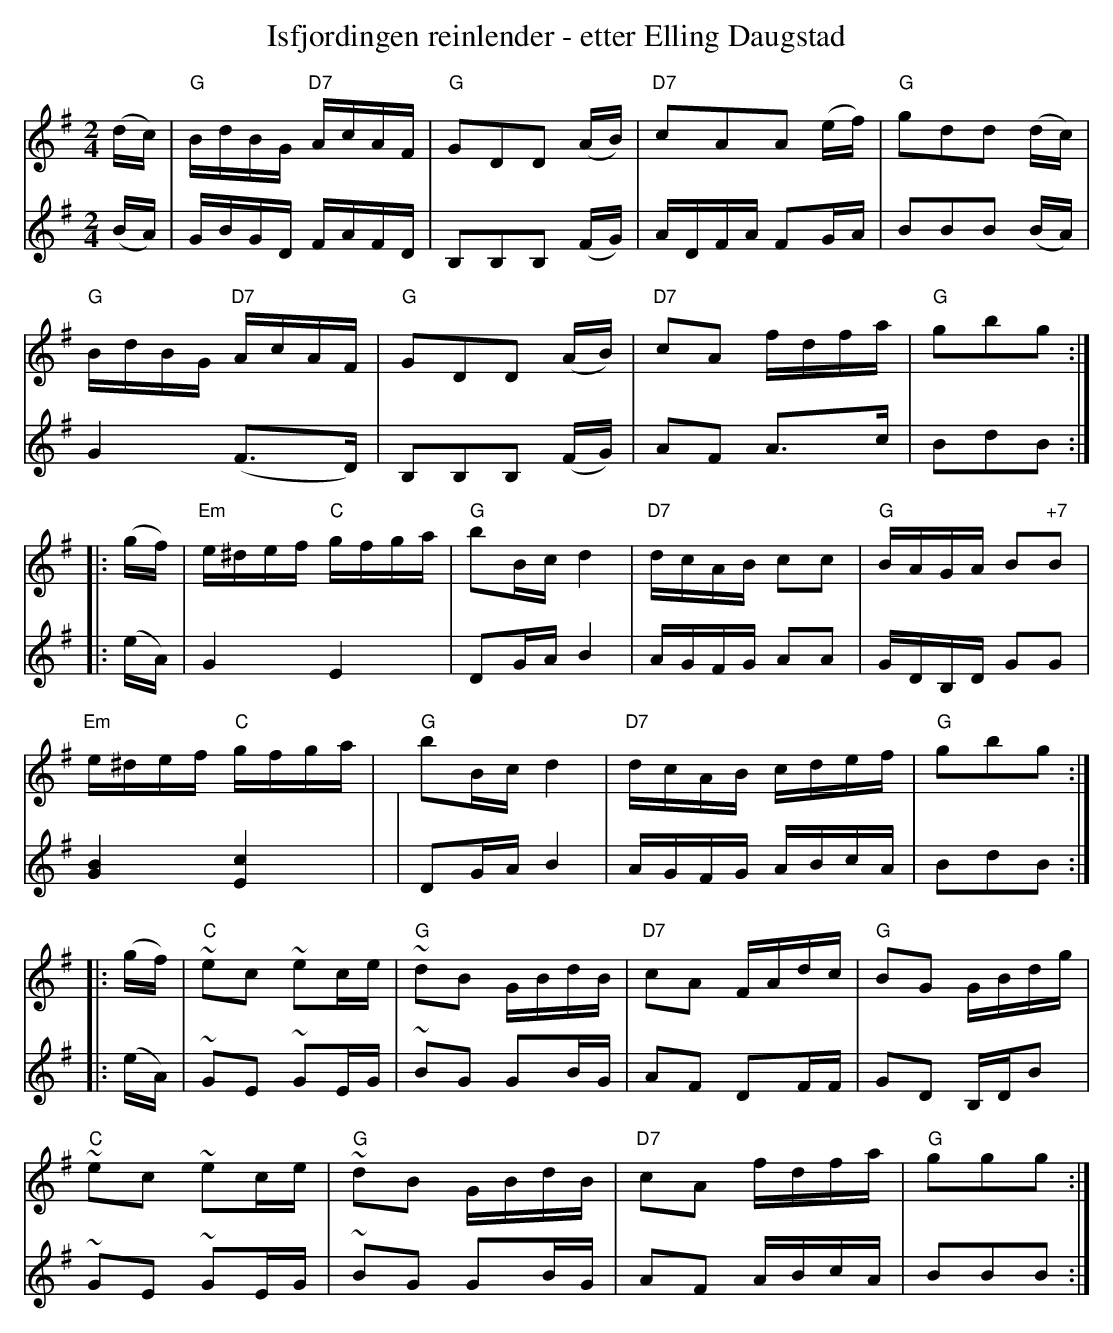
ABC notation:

X:1
T: Isfjordingen reinlender - etter Elling Daugstad
M: 2/4
L: 1/16
K: G
V: 1
(dc) |\
"G"BdBG "D7"AcAF | "G"G2D2D2 (AB) | "D7"c2A2A2 (ef) | "G"g2d2d2 (dc) |
"G"BdBG "D7"AcAF | "G"G2D2D2 (AB) | "D7"c2A2 fdfa | "G"g2b2g2 :|
|: (gf) |\
"Em"e^def "C"gfga | "G"b2Bc d4 | "D7"dcAB c2c2 | "G"BAGA B2"+7"B2 |
"Em"e^def "C"gfga | "G"b2Bc d4 | "D7"dcAB cdef | "G"g2b2g2 :|
|: (gf) |\
"C"~e2c2 ~e2ce | "G"~d2B2 GBdB | "D7"c2A2 FAdc | "G"B2G2 GBdg |
"C"~e2c2 ~e2ce | "G"~d2B2 GBdB | "D7"c2A2 fdfa | "G"g2g2g2 :|
V: 2
(BA) |\
GBGD FAFD | B,2B,2B,2 (FG) | ADFA F2GA | B2B2B2 (BA) |
G4 (F3D) | B,2B,2B,2 (FG) | A2F2 A3c | B2d2B2 :|
|: (eA) |\
G4 E4 | D2GA B4 | AGFG A2A2 | GDB,D G2G2 |
[B4G4] [c4E4] | | D2GA B4 | AGFG ABcA | B2d2B2 :|
|: (eA) |
~G2E2 ~G2EG | ~B2G2 G2BG | A2F2 D2FF | G2D2 B,DB2 |
~G2E2 ~G2EG | ~B2G2 G2BG | A2F2 ABcA | B2B2B2 :|
